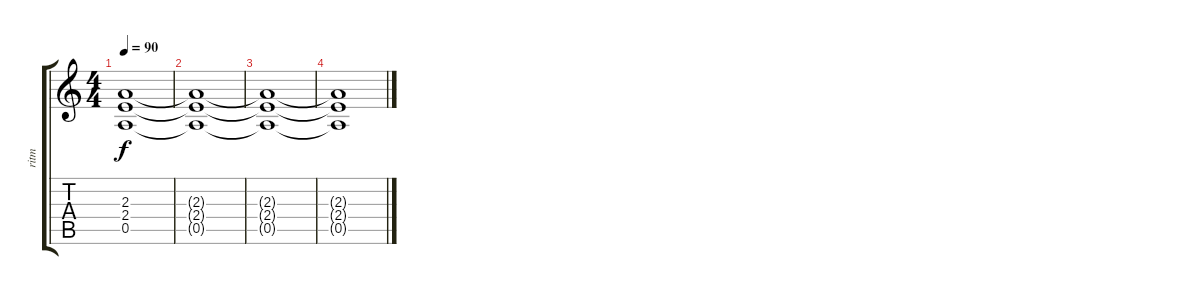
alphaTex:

\track ("ritm" "ritm") {instrument distortionguitar}
\staff {score tabs}
\tuning (E4 B3 G3 D3 A2 E2) {hide}
\ts (4 4)
\tempo 90
\clef g2
\ks c
(2.3 2.4 0.5).1{dy f} |
(2.3{t} 2.4{t} 0.5{t}).1 |
(2.3{t} 2.4{t} 0.5{t}).1{volume 0 instrument distortionguitar} |
(2.3{t} 2.4{t} 0.5{t}).1
